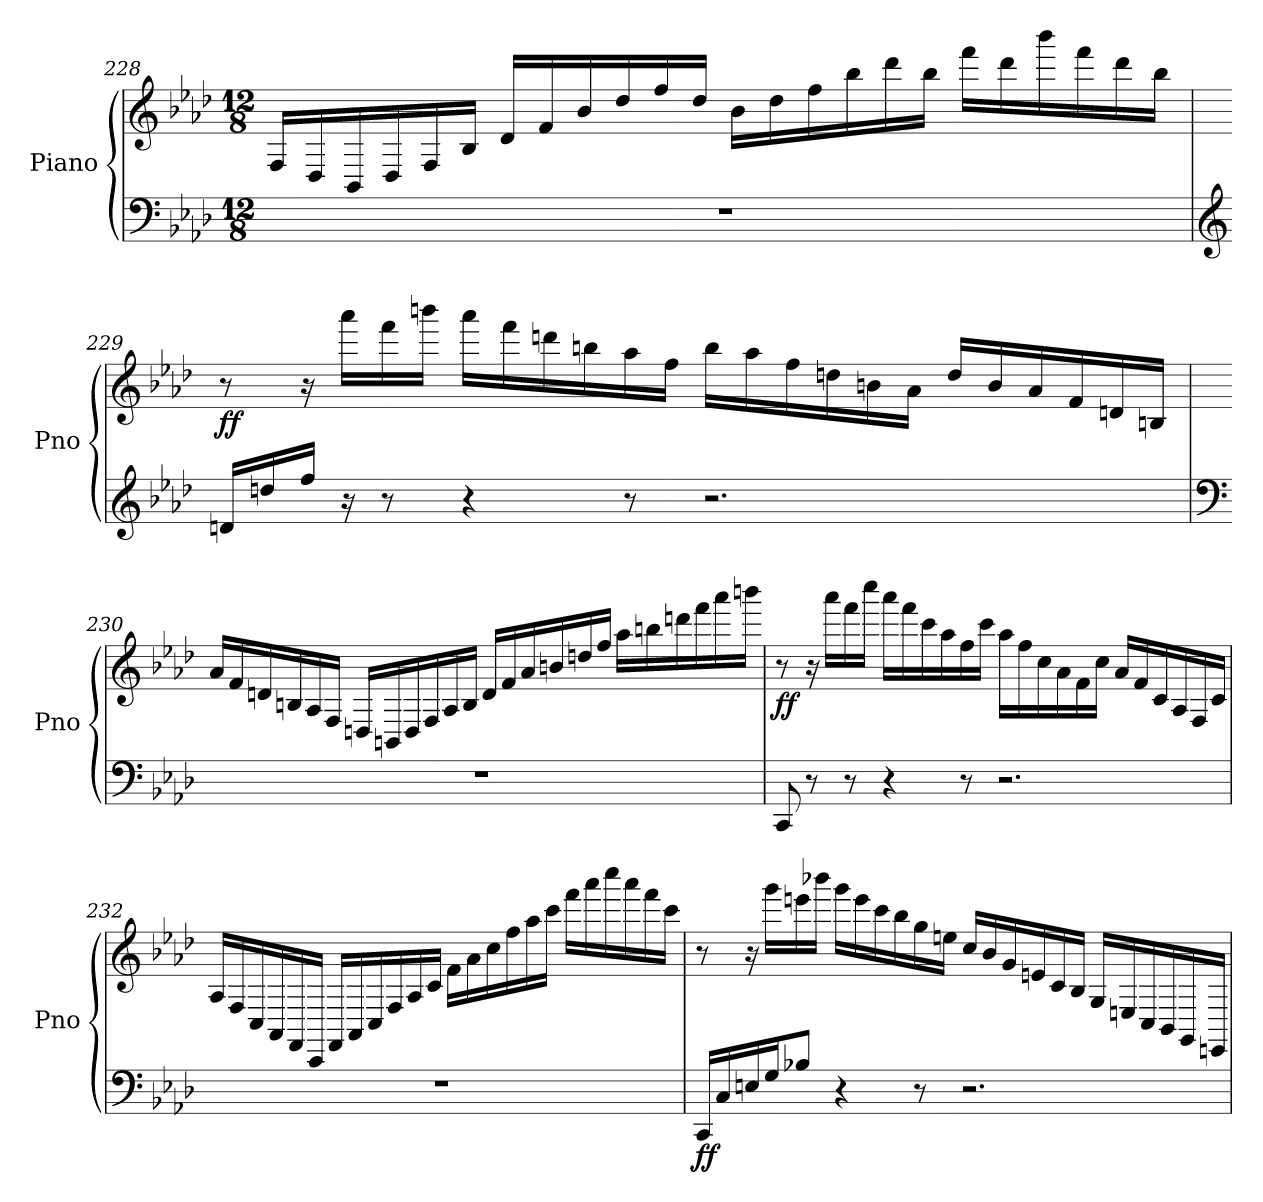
**kern	**kern	**dynam
*part1	*part1	*part1
*staff2	*staff1	*staff1/2
*I"Piano	*	*
*I'Pno	*	*
!!LO:LB:g=z
*clefF4	*clefG2	*
*k[b-e-a-d-]	*k[b-e-a-d-]	*
*A-:	*A-:	*
*M12/8	*M12/8	*
=228	=228	=228
1.r	16F/LL	.
.	16D-/	.
.	16BB-/	.
.	16D-/	.
.	16F/	.
.	16B-/JJ	.
.	16d-/LL	.
.	16f/	.
.	16b-/	.
.	16dd-/	.
.	16ff/	.
.	16dd-/JJ	.
.	16b-\LL	.
.	16dd-\	.
.	16ff\	.
.	16bb-\	.
.	16ddd-\	.
.	16bb-\JJ	.
.	16fff\LL	.
.	16ddd-\	.
.	16bbb-\	.
.	16fff\	.
.	16ddd-\	.
.	16bb-\JJ	.
!!LO:LB:g=z
=229	=229	=229
*clefG2	*	*
!	!	!LO:DY:b
16dn/LL	8r	ff
16ddn/	.	.
16ff/JJ	16r	.
16r	16aaa-\LL	.
8r	16fff\	.
.	16bbbn\JJ	.
4r	16aaa-\LL	.
.	16fff\	.
.	16dddn\	.
.	16bbn\	.
8r	16aa-\	.
.	16ff\JJ	.
2.r	16bb\LL	.
.	16aa-\	.
.	16ff\	.
.	16ddn\	.
.	16bn\	.
.	16a-\JJ	.
.	16dd/LL	.
.	16b/	.
.	16a-/	.
.	16f/	.
.	16dn/	.
.	16Bn/JJ	.
!!LO:LB:g=z
=230	=230	=230
*clefF4	*	*
1.r	16a-/LL	.
.	16f/	.
.	16dn/	.
.	16Bn/	.
.	16A-/	.
.	16F/JJ	.
.	16Dn/LL	.
.	16BBn/	.
.	16D/	.
.	16F/	.
.	16A-/	.
.	16B/JJ	.
.	16d/LL	.
.	16f/	.
.	16a-/	.
.	16bn/	.
.	16ddn/	.
.	16ff/JJ	.
.	16aa-\LL	.
.	16bbn\	.
.	16dddn\	.
.	16fff\	.
.	16aaa-\	.
.	16bbbn\JJ	.
!!LO:LB:g=z
=231	=231	=231
!	!	!LO:DY:b
8CC/	8r	ff
8r	16r	.
.	16aaa-\LL	.
8r	16fff\	.
.	16cccc\JJ	.
4r	16aaa-\LL	.
.	16fff\	.
.	16ccc\	.
.	16aa-\	.
8r	16ff\	.
.	16ccc\JJ	.
2.r	16aa-\LL	.
.	16ff\	.
.	16cc\	.
.	16a-\	.
.	16f\	.
.	16cc\JJ	.
.	16a-/LL	.
.	16f/	.
.	16c/	.
.	16A-/	.
.	16F/	.
.	16c/JJ	.
!!LO:PB:g=z
=232	=232	=232
1.r	16A-/LL	.
.	16F/	.
.	16C/	.
.	16AA-/	.
.	16FF/	.
.	16CC/JJ	.
.	16FF/LL	.
.	16AA-/	.
.	16C/	.
.	16F/	.
.	16A-/	.
.	16c/JJ	.
.	16f\LL	.
.	16a-\	.
.	16cc\	.
.	16ff\	.
.	16aa-\	.
.	16ccc\JJ	.
.	16fff\LL	.
.	16aaa-\	.
.	16cccc\	.
.	16aaa-\	.
.	16fff\	.
.	16ccc\JJ	.
!!LO:LB:g=z
=233	=233	=233
!	!	!LO:DY:b=2
16CC/LL	8r	ff
16C/	.	.
16En/	16r	.
16G/J	16ggg\LL	.
8B-X/J	16eeen\	.
.	16bbb-X\JJ	.
4r	16ggg\LL	.
.	16eee\	.
.	16ccc\	.
.	16bb-\	.
8r	16gg\	.
.	16een\JJ	.
2.r	16cc/LL	.
.	16b-/	.
.	16g/	.
.	16en/	.
.	16c/	.
.	16B-/JJ	.
.	16G/LL	.
.	16En/	.
.	16C/	.
.	16BB-/	.
.	16GG/	.
.	16EEn/JJ	.
=	=	=
*-	*-	*-
